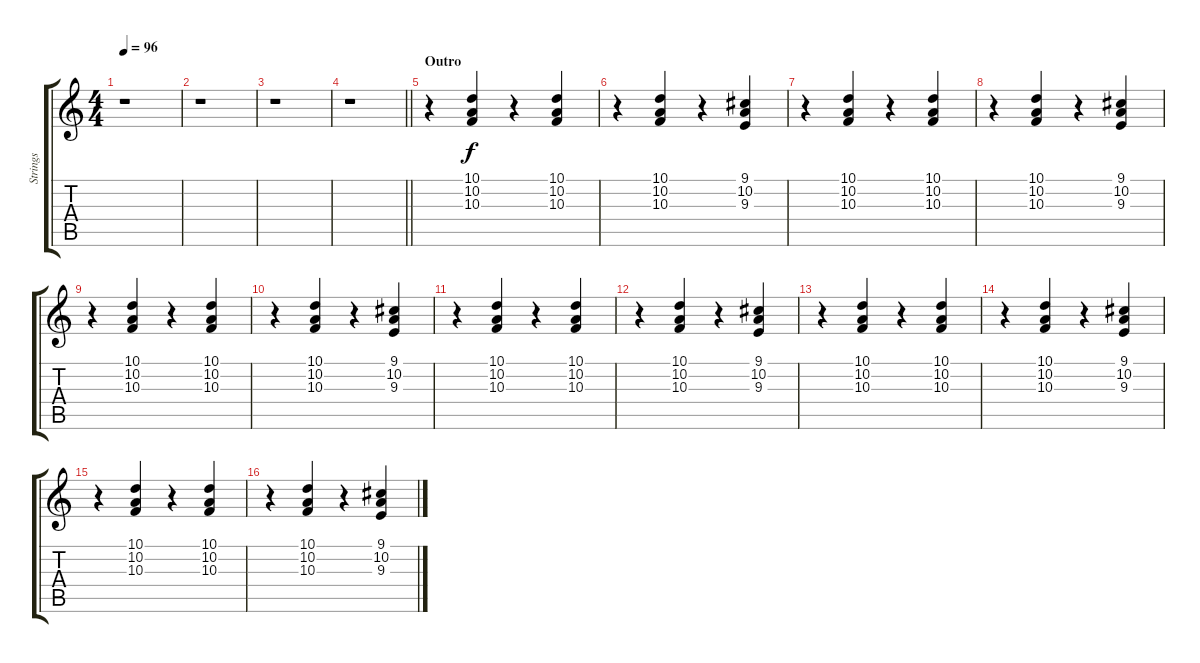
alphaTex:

\track ("Strings" "Strings") {instrument pizzicatostrings}
\staff {score tabs}
\tuning (E4 B3 G3 D3 A2 E2) {hide}
\ts (4 4)
\tempo 96
\clef g2
\ks c
r.1{dy f} |
r.1 |
r.1 |
\barLineRight lightlight
r.1 |
\section ("" "Outro")
r.4 (10.1 10.2 10.3).4 r.4 (10.1 10.2 10.3).4 |
r.4 (10.1 10.2 10.3).4 r.4 (9.1 10.2 9.3).4 |
r.4 (10.1 10.2 10.3).4 r.4 (10.1 10.2 10.3).4 |
r.4 (10.1 10.2 10.3).4 r.4 (9.1 10.2 9.3).4 |
r.4 (10.1 10.2 10.3).4 r.4 (10.1 10.2 10.3).4 |
r.4 (10.1 10.2 10.3).4 r.4 (9.1 10.2 9.3).4 |
r.4 (10.1 10.2 10.3).4 r.4 (10.1 10.2 10.3).4 |
r.4 (10.1 10.2 10.3).4 r.4 (9.1 10.2 9.3).4 |
r.4 (10.1 10.2 10.3).4 r.4 (10.1 10.2 10.3).4 |
r.4 (10.1 10.2 10.3).4 r.4 (9.1 10.2 9.3).4 |
r.4 (10.1 10.2 10.3).4 r.4 (10.1 10.2 10.3).4 |
r.4 (10.1 10.2 10.3).4 r.4 (9.1 10.2 9.3).4
